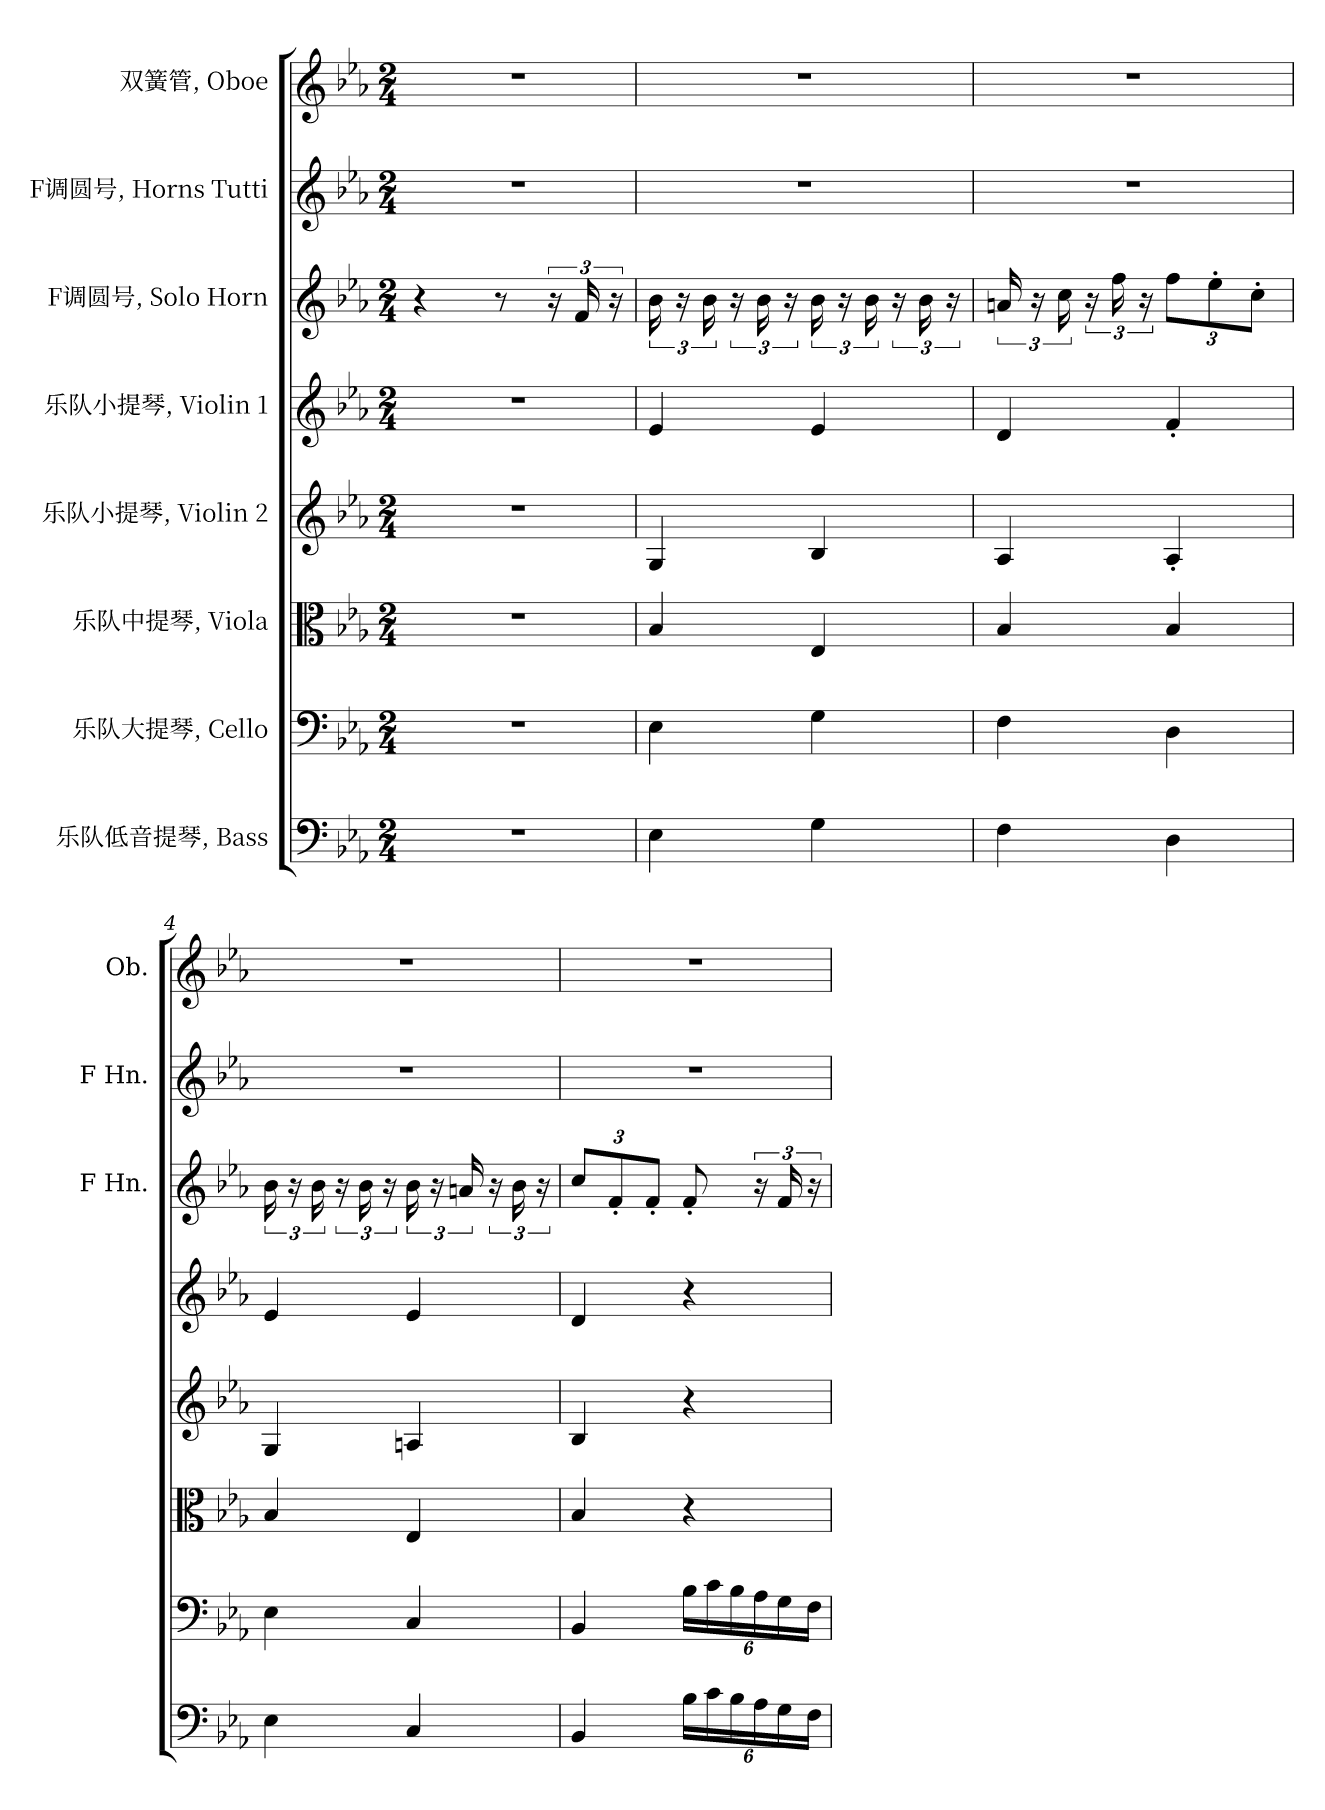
**kern	**kern	**kern	**kern	**kern	**kern	**kern	**kern
*part8	*part7	*part6	*part5	*part4	*part3	*part2	*part1
*staff8	*staff7	*staff6	*staff5	*staff4	*staff3	*staff2	*staff1
*I"乐队低音提琴, Bass	*I"乐队大提琴, Cello	*I"乐队中提琴, Viola	*I"乐队小提琴, Violin 2	*I"乐队小提琴, Violin 1	*I"F调圆号, Solo Horn	*I"F调圆号, Horns Tutti	*I"双簧管, Oboe
*	*	*	*	*	*I'F Hn.	*I'F Hn.	*I'Ob.
*clefF4	*clefF4	*clefC3	*clefG2	*clefG2	*clefG2	*clefG2	*clefG2
*ITrd7c12	*	*	*	*	*ITrd4c7	*ITrd4c7	*
*k[b-e-a-]	*k[b-e-a-]	*k[b-e-a-]	*k[b-e-a-]	*k[b-e-a-]	*k[b-e-a-d-]	*k[b-e-a-d-]	*k[b-e-a-]
*M2/4	*M2/4	*M2/4	*M2/4	*M2/4	*M2/4	*M2/4	*M2/4
*MM130	*MM130	*MM130	*MM130	*MM130	*MM130	*MM130	*MM130
=1	=1	=1	=1	=1	=1	=1	=1
2r	2r	2r	2r	2r	4r	2r	2r
.	.	.	.	.	8r	.	.
.	.	.	.	.	24r	.	.
.	.	.	.	.	24B-/	.	.
.	.	.	.	.	24r	.	.
=2	=2	=2	=2	=2	=2	=2	=2
4EE-\	4E-\	4B-/	4G/	4e-/	24e-\	2r	2r
.	.	.	.	.	24r	.	.
.	.	.	.	.	24e-\	.	.
.	.	.	.	.	24r	.	.
.	.	.	.	.	24e-\	.	.
.	.	.	.	.	24r	.	.
4GG\	4G\	4E-/	4B-/	4e-/	24e-\	.	.
.	.	.	.	.	24r	.	.
.	.	.	.	.	24e-\	.	.
.	.	.	.	.	24r	.	.
.	.	.	.	.	24e-\	.	.
.	.	.	.	.	24r	.	.
=3	=3	=3	=3	=3	=3	=3	=3
4FF\	4F\	4B-/	4A-/	4d/	24dn/	2r	2r
.	.	.	.	.	24r	.	.
.	.	.	.	.	24f\	.	.
.	.	.	.	.	24r	.	.
.	.	.	.	.	24b-\	.	.
.	.	.	.	.	24r	.	.
*	*	*	*	*	*Xbrackettup	*	*
4DD\	4D\	4B-/	4A-'/	4f'/	12b-\L	.	.
.	.	.	.	.	12a-'\	.	.
.	.	.	.	.	12f'\J	.	.
!!LO:PB:g=z
=4	=4	=4	=4	=4	=4	=4	=4
*	*	*	*	*	*brackettup	*	*
4EE-\	4E-\	4B-/	4G/	4e-/	24e-\	2r	2r
.	.	.	.	.	24r	.	.
.	.	.	.	.	24e-\	.	.
.	.	.	.	.	24r	.	.
.	.	.	.	.	24e-\	.	.
.	.	.	.	.	24r	.	.
4CC/	4C/	4E-/	4An/	4e-/	24e-\	.	.
.	.	.	.	.	24r	.	.
.	.	.	.	.	24dn/	.	.
.	.	.	.	.	24r	.	.
.	.	.	.	.	24e-\	.	.
.	.	.	.	.	24r	.	.
=5	=5	=5	=5	=5	=5	=5	=5
*	*	*	*	*	*Xbrackettup	*	*
4BBB-/	4BB-/	4B-/	4B-/	4d/	12f/L	2r	2r
.	.	.	.	.	12B-'/	.	.
.	.	.	.	.	12B-'/J	.	.
*Xbrackettup	*Xbrackettup	*	*	*	*	*	*
24BB-\LL	24B-\LL	4r	4r	4r	8B-'/	.	.
24C\	24c\	.	.	.	.	.	.
24BB-\	24B-\	.	.	.	.	.	.
*	*	*	*	*	*brackettup	*	*
24AA-\	24A-\	.	.	.	24r	.	.
24GG\	24G\	.	.	.	24B-/	.	.
24FF\JJ	24F\JJ	.	.	.	24r	.	.
=	=	=	=	=	=	=	=
*-	*-	*-	*-	*-	*-	*-	*-
